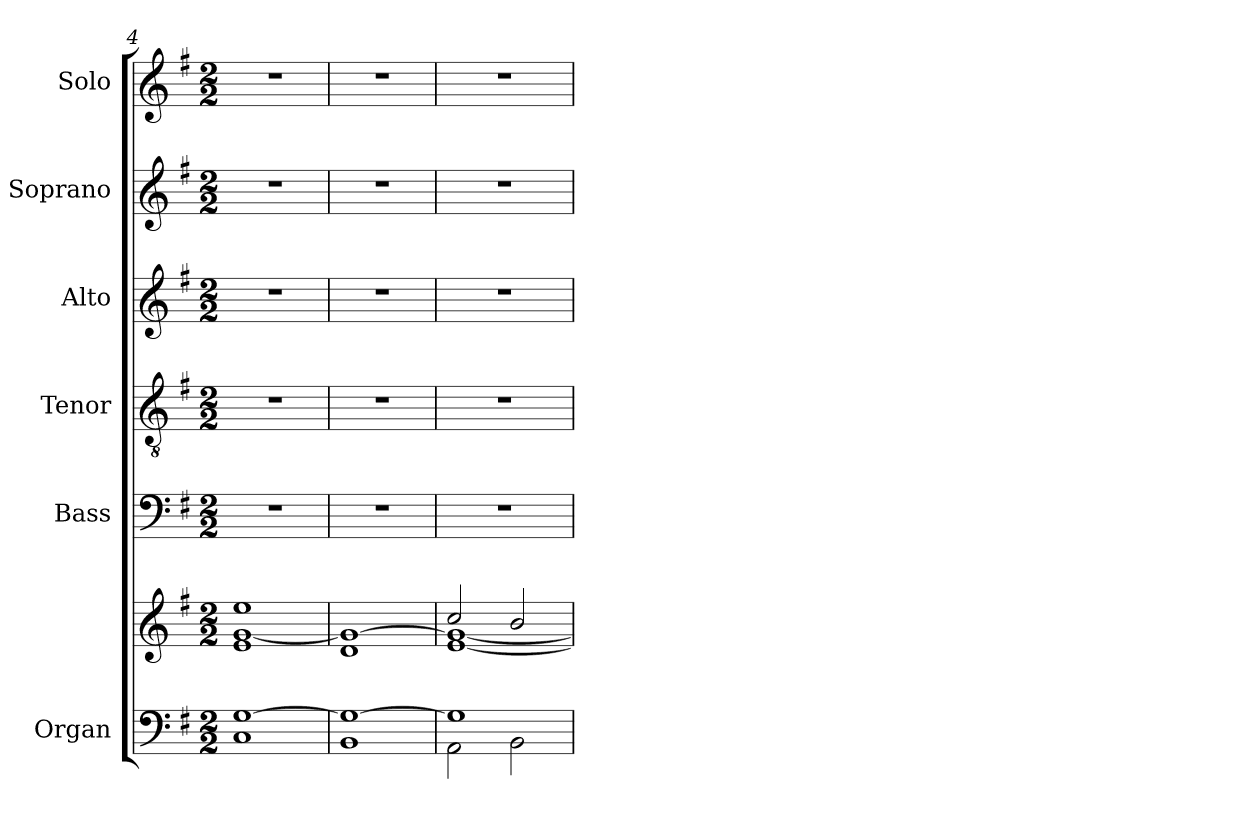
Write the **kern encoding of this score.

**kern	**kern	**kern	**kern	**kern	**kern	**kern
*part6	*part6	*part5	*part4	*part3	*part2	*part1
*staff7	*staff6	*staff5	*staff4	*staff3	*staff2	*staff1
*I"Organ	*	*I"Bass	*I"Tenor	*I"Alto	*I"Soprano	*I"Solo
*I'Org.	*	*I'B.	*I'T.	*I'A.	*I'S.	*I'Solo
*clefF4	*clefG2	*clefF4	*clefGv2	*clefG2	*clefG2	*clefG2
*	*	*	*ITrd7c12	*	*	*
*k[f#]	*k[f#]	*k[f#]	*k[f#]	*k[f#]	*k[f#]	*k[f#]
*G:	*G:	*G:	*G:	*G:	*G:	*G:
*M2/2	*M2/2	*M2/2	*M2/2	*M2/2	*M2/2	*M2/2
=4	=4	=4	=4	=4	=4	=4
1Ci [>1Gi	1ei [>1gi 1eei	1r	1r	1r	1r	1r
=5	=5	=5	=5	=5	=5	=5
1BBi 1Gi_>	1di 1gi_>	1r	1r	1r	1r	1r
=6	=6	=6	=6	=6	=6	=6
*^	*^	*	*	*	*	*
1Gi]	2AAi\	2cci/	[<1ei 1gi_>	1r	1r	1r	1r	1r
.	2BBi\	2bi/	.	.	.	.	.	.
*v	*v	*	*	*	*	*	*	*
*	*v	*v	*	*	*	*	*
=	=	=	=	=	=	=
*-	*-	*-	*-	*-	*-	*-
